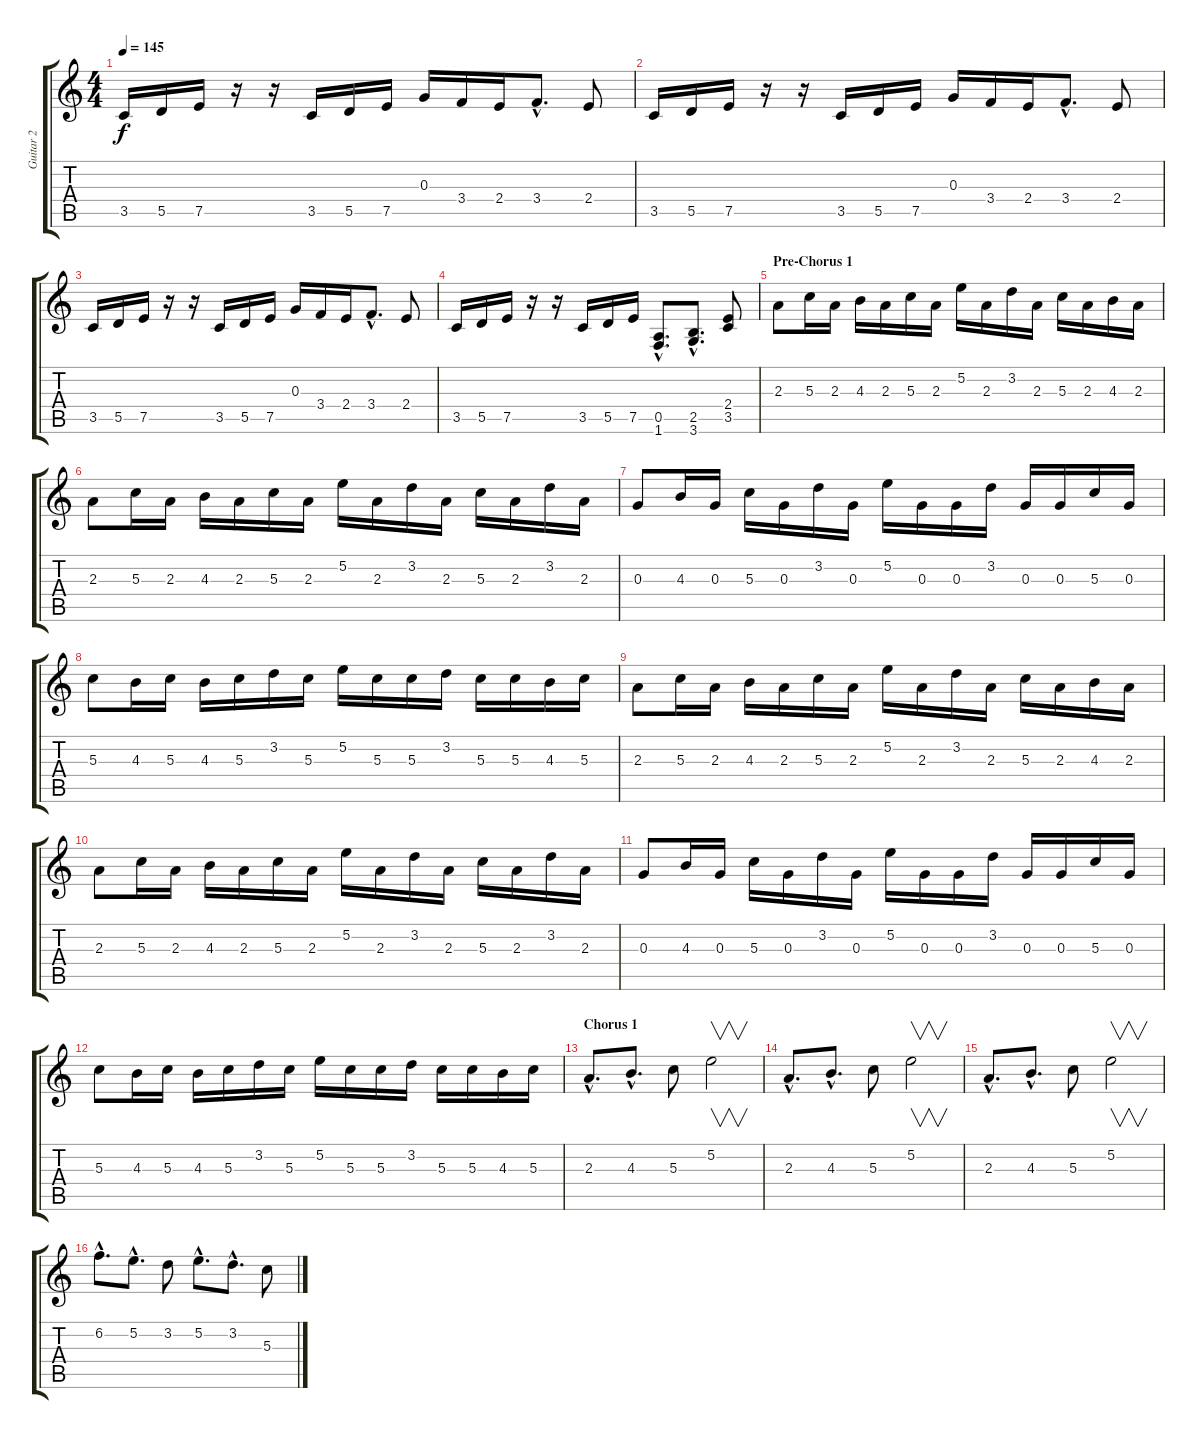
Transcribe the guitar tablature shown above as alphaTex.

\track ("Guitar 2" "Guitar 2") {instrument distortionguitar}
\staff {score tabs}
\tuning (E4 B3 G3 D3 A2 E2) {hide}
\ts (4 4)
\tempo 145
\clef g2
\ks c
3.5.16{dy f} 5.5.16 7.5.16 r.16 r.16 3.5.16 5.5.16 7.5.16 0.3.16 3.4.16 2.4.16 3.4{hac}.8{d} 2.4.8 |
3.5.16 5.5.16 7.5.16 r.16 r.16 3.5.16 5.5.16 7.5.16 0.3.16 3.4.16 2.4.16 3.4{hac}.8{d} 2.4.8 |
3.5.16 5.5.16 7.5.16 r.16 r.16 3.5.16 5.5.16 7.5.16 0.3.16 3.4.16 2.4.16 3.4{hac}.8{d} 2.4.8 |
3.5.16 5.5.16 7.5.16 r.16 r.16 3.5.16 5.5.16 7.5.16 (0.5{hac} 1.6{hac}).8{d} (2.5{hac} 3.6{hac}).8{d} (2.4 3.5).8 |
\section ("" "Pre-Chorus 1")
2.3.8 5.3.16 2.3.16 4.3.16 2.3.16 5.3.16 2.3.16 5.2.16 2.3.16 3.2.16 2.3.16 5.3.16 2.3.16 4.3.16 2.3.16 |
2.3.8 5.3.16 2.3.16 4.3.16 2.3.16 5.3.16 2.3.16 5.2.16 2.3.16 3.2.16 2.3.16 5.3.16 2.3.16 3.2.16 2.3.16 |
0.3.8 4.3.16 0.3.16 5.3.16 0.3.16 3.2.16 0.3.16 5.2.16 0.3.16 0.3.16 3.2.16 0.3.16 0.3.16 5.3.16 0.3.16 |
5.3.8 4.3.16 5.3.16 4.3.16 5.3.16 3.2.16 5.3.16 5.2.16 5.3.16 5.3.16 3.2.16 5.3.16 5.3.16 4.3.16 5.3.16 |
2.3.8 5.3.16 2.3.16 4.3.16 2.3.16 5.3.16 2.3.16 5.2.16 2.3.16 3.2.16 2.3.16 5.3.16 2.3.16 4.3.16 2.3.16 |
2.3.8 5.3.16 2.3.16 4.3.16 2.3.16 5.3.16 2.3.16 5.2.16 2.3.16 3.2.16 2.3.16 5.3.16 2.3.16 3.2.16 2.3.16 |
0.3.8 4.3.16 0.3.16 5.3.16 0.3.16 3.2.16 0.3.16 5.2.16 0.3.16 0.3.16 3.2.16 0.3.16 0.3.16 5.3.16 0.3.16 |
5.3.8 4.3.16 5.3.16 4.3.16 5.3.16 3.2.16 5.3.16 5.2.16 5.3.16 5.3.16 3.2.16 5.3.16 5.3.16 4.3.16 5.3.16 |
\section ("" "Chorus 1")
2.3{hac}.8{d} 4.3{hac}.8{d} 5.3.8 5.2.2{v} |
2.3{hac}.8{d} 4.3{hac}.8{d} 5.3.8 5.2.2{v} |
2.3{hac}.8{d} 4.3{hac}.8{d} 5.3.8 5.2.2{v} |
6.2{hac}.8{d} 5.2{hac}.8{d} 3.2.8 5.2{hac}.8{d} 3.2{hac}.8{d} 5.3.8
